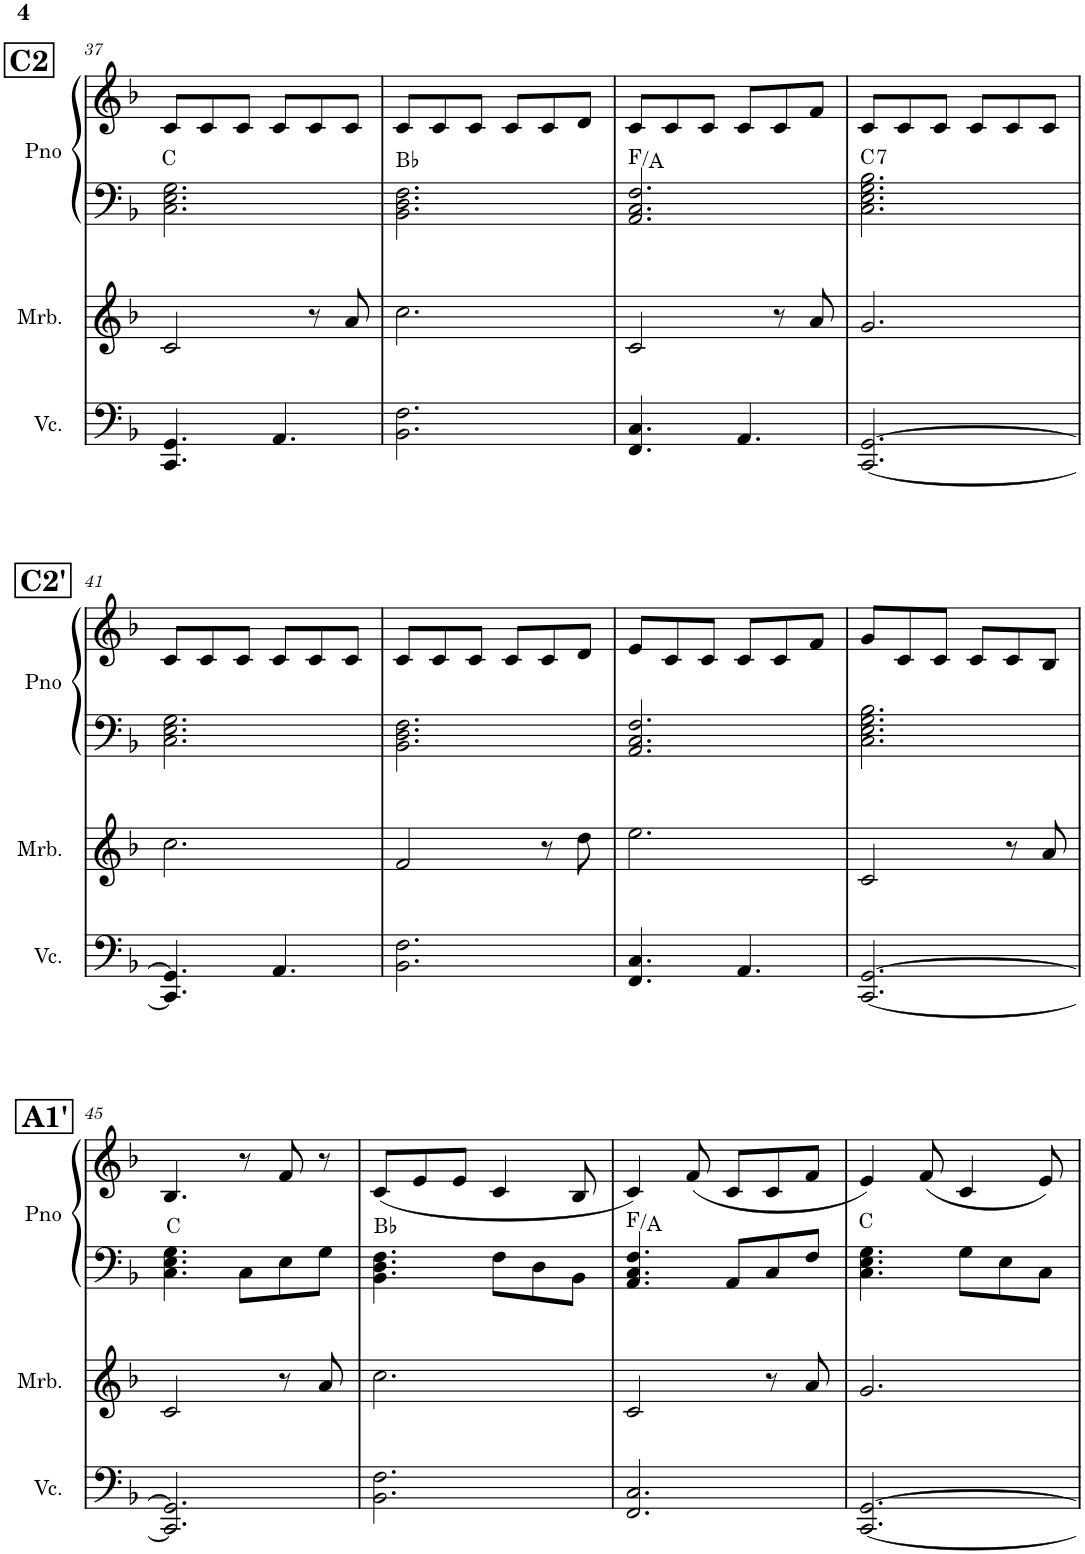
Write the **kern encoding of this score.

**kern	**kern	**kern	**kern	**harte
*part3	*part2	*part1	*part1	*part1
*staff4	*staff3	*staff2	*staff1	*
*I"Violoncelo	*I"Marimba	*I"Piano	*	*
*I'Vc.	*I'Mrb.	*I'Pno	*	*
!!LO:PB:g=z
*clefF4	*clefG2	*clefF4	*clefG2	*
*k[b-]	*k[b-]	*k[b-]	*k[b-]	*
*M6/8	*M6/8	*M6/8	*M6/8	*
!!LO:REH:place=s1:a:B:cj:fs=14:t=C2
=37	=37	=37	=37	=37
4.CC/ 4.GG/	2c/	2.C\ 2.E\ 2.G\	8c/L	C:maj
.	.	.	8c/	.
.	.	.	8c/J	.
4.AA/	.	.	8c/L	.
.	8r	.	8c/	.
.	8a/	.	8c/J	.
=38	=38	=38	=38	=38
2.BB-\ 2.F\	2.cc\	2.BB-\ 2.D\ 2.F\	8c/L	Bb:maj
.	.	.	8c/	.
.	.	.	8c/J	.
.	.	.	8c/L	.
.	.	.	8c/	.
.	.	.	8d/J	.
=39	=39	=39	=39	=39
4.FF/ 4.C/	2c/	2.AA/ 2.C/ 2.F/	8c/L	F:maj/3
.	.	.	8c/	.
.	.	.	8c/J	.
4.AA/	.	.	8c/L	.
.	8r	.	8c/	.
.	8a/	.	8f/J	.
=40	=40	=40	=40	=40
!	!	!	!	!LO:H:kt=7
[2.CC/ [2.GG/	2.g/	2.C\ 2.E\ 2.G\ 2.B-\	8c/L	C:7
.	.	.	8c/	.
.	.	.	8c/J	.
.	.	.	8c/L	.
.	.	.	8c/	.
.	.	.	8c/J	.
!!LO:LB:g=z
!!LO:REH:place=s1:a:B:cj:fs=14:t=C2'
=41	=41	=41	=41	=41
4.CC/] 4.GG/]	2.cc\	2.C\ 2.E\ 2.G\	8c/L	.
.	.	.	8c/	.
.	.	.	8c/J	.
4.AA/	.	.	8c/L	.
.	.	.	8c/	.
.	.	.	8c/J	.
=42	=42	=42	=42	=42
2.BB-\ 2.F\	2f/	2.BB-\ 2.D\ 2.F\	8c/L	.
.	.	.	8c/	.
.	.	.	8c/J	.
.	.	.	8c/L	.
.	8r	.	8c/	.
.	8dd\	.	8d/J	.
=43	=43	=43	=43	=43
4.FF/ 4.C/	2.ee\	2.AA/ 2.C/ 2.F/	8e/L	.
.	.	.	8c/	.
.	.	.	8c/J	.
4.AA/	.	.	8c/L	.
.	.	.	8c/	.
.	.	.	8f/J	.
=44	=44	=44	=44	=44
[2.CC/ [2.GG/	2c/	2.C\ 2.E\ 2.G\ 2.B-\	8g/L	.
.	.	.	8c/	.
.	.	.	8c/J	.
.	.	.	8c/L	.
.	8r	.	8c/	.
.	8a/	.	8B-/J	.
!!LO:LB:g=z
!!LO:REH:place=s1:a:B:cj:fs=14:t=A1'
=45	=45	=45	=45	=45
2.CC/] 2.GG/]	2c/	4.C\ 4.E\ 4.G\	4.B-/	C:maj
.	.	8C\L	8r	.
.	8r	8E\	8f/	.
.	8a/	8G\J	8r	.
=46	=46	=46	=46	=46
2.BB-\ 2.F\	2.cc\	4.BB-\ 4.D\ 4.F\	(8c/L	Bb:maj
.	.	.	8e/	.
.	.	.	8e/J	.
.	.	8F\L	4c/	.
.	.	8D\	.	.
.	.	8BB-\J	8B-/	.
=47	=47	=47	=47	=47
2.FF/ 2.C/	2c/	4.AA/ 4.C/ 4.F/	4c/)	F:maj/3
.	.	.	(8f/	.
.	.	8AA/L	8c/L	.
.	8r	8C/	8c/	.
.	8a/	8F/J	8f/J	.
=48	=48	=48	=48	=48
[2.CC/ [2.GG/	2.g/	4.C\ 4.E\ 4.G\	4e/)	C:maj
.	.	.	(8f/	.
.	.	8G\L	4c/	.
.	.	8E\	.	.
.	.	8C\J	8e/)	.
=	=	=	=	=
*-	*-	*-	*-	*-
